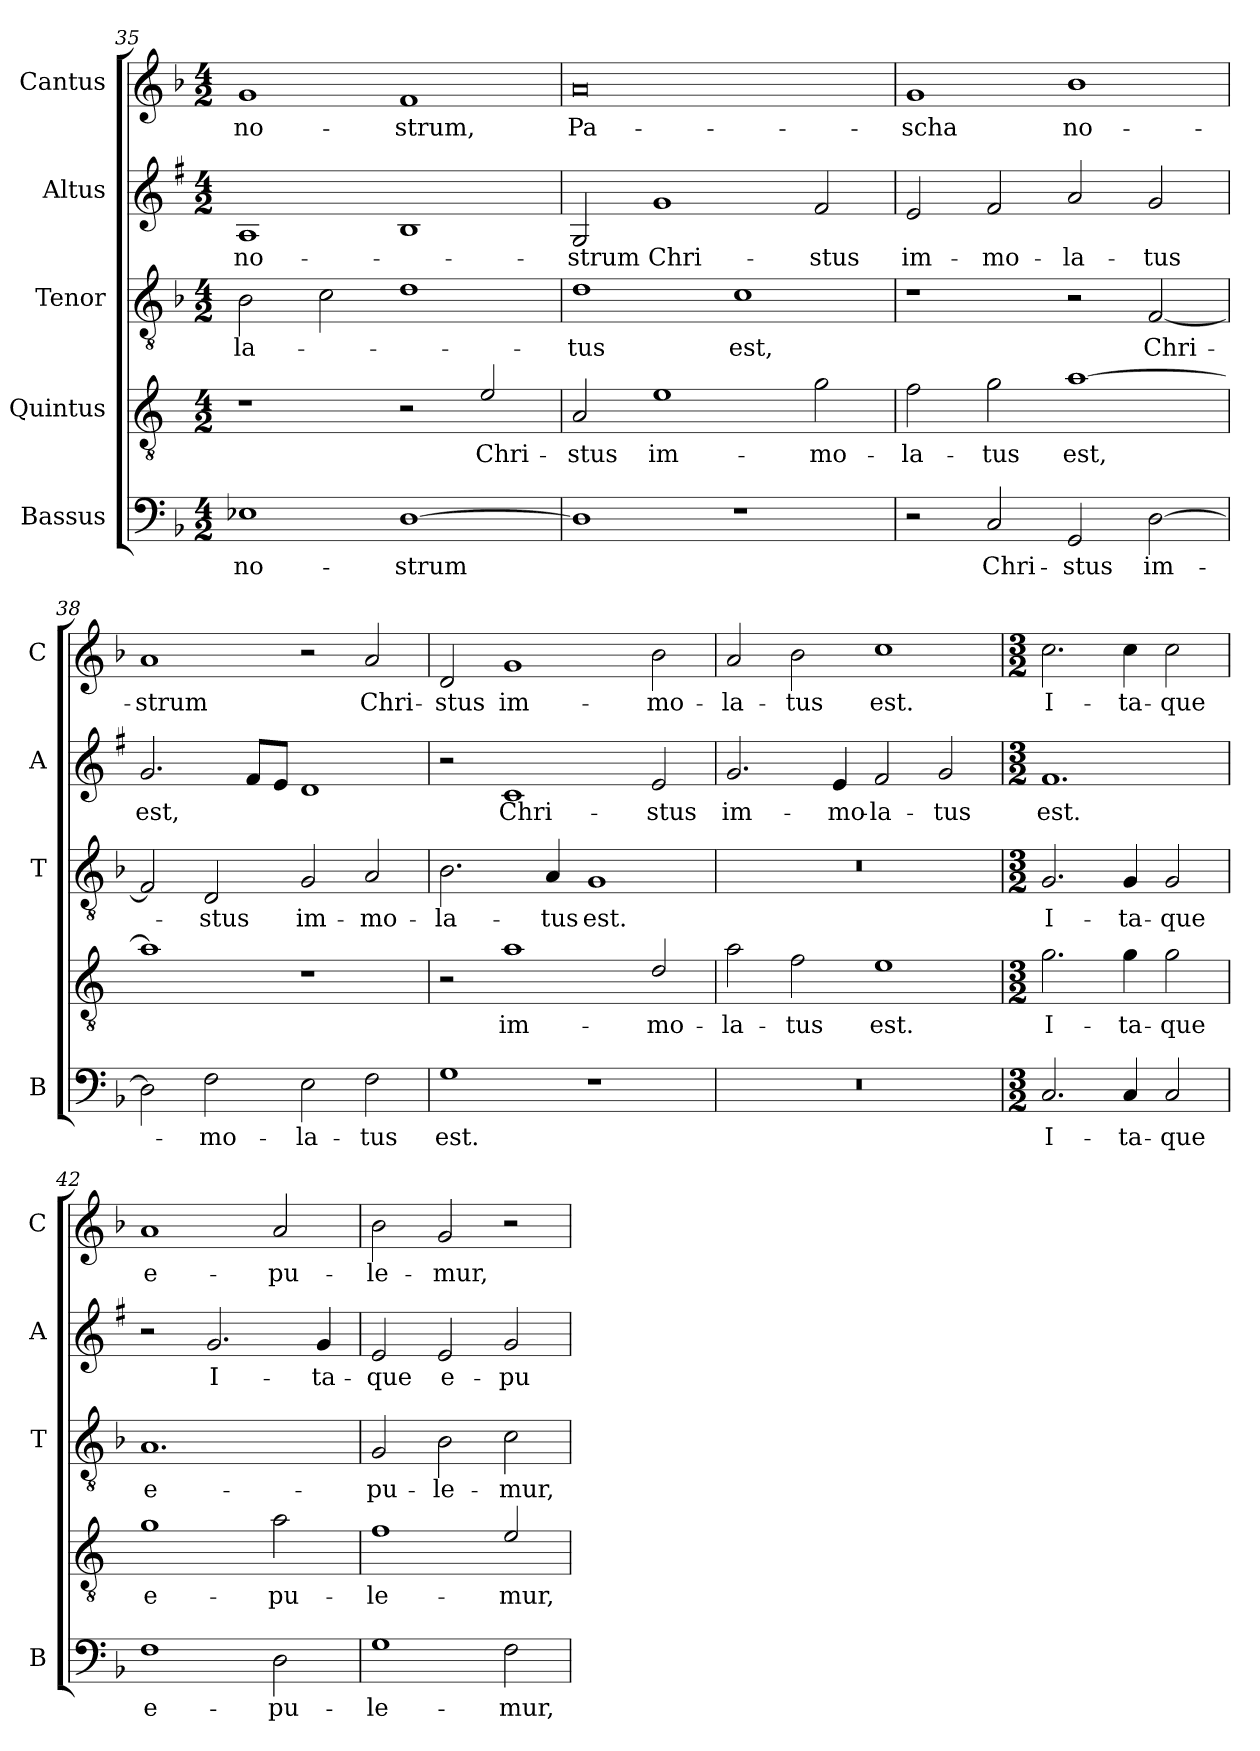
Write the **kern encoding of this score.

**kern	**text	**kern	**text	**kern	**text	**kern	**text	**kern	**text
*part5	*part5	*part4	*part4	*part3	*part3	*part2	*part2	*part1	*part1
*staff5	*staff5	*staff4	*staff4	*staff3	*staff3	*staff2	*staff2	*staff1	*staff1
*I"Bassus	*	*I"Quintus	*	*I"Tenor	*	*I"Altus	*	*I"Cantus	*
*I'B	*	*	*	*I'T	*	*I'A	*	*I'C	*
!!LO:LB:g=z
*clefF4	*	*clefGv2	*	*clefGv2	*	*clefG2	*	*clefG2	*
*	*	*ITrd4c7	*	*	*	*ITrd1c2	*	*	*
*k[b-]	*	*k[b-]	*	*k[b-]	*	*k[b-]	*	*k[b-]	*
*F:	*	*F:	*	*F:	*	*F:	*	*F:	*
*M4/2	*	*M4/2	*	*M4/2	*	*M4/2	*	*M4/2	*
=35	=35	=35	=35	=35	=35	=35	=35	=35	=35
!	!LO:LY:b	!	!	!	!LO:LY:b	!	!LO:LY:b	!	!LO:LY:b
1E-X	no-	1r	.	2B-\	-la-	1G	no-	1g	no-
.	.	.	.	2c\	.	.	.	.	.
!	!LO:LY:b	!	!	!	!	!	!	!	!LO:LY:b
[1D	-strum	2r	.	1d	.	1A	.	1f	-strum,
!	!	!	!LO:LY:b	!	!	!	!	!	!
.	.	2A/	Chri-	.	.	.	.	.	.
=36	=36	=36	=36	=36	=36	=36	=36	=36	=36
!	!	!	!LO:LY:b	!	!LO:LY:b	!	!LO:LY:b	!	!LO:LY:b
1D]	.	2D/	-stus	1d	-tus	2F/	-strum	0a	Pa-
!	!	!	!LO:LY:b	!	!	!	!LO:LY:b	!	!
.	.	1A	im-	.	.	1f	Chri-	.	.
!	!	!	!	!	!LO:LY:b	!	!	!	!
1r	.	.	.	1c	est,	.	.	.	.
!	!	!	!LO:LY:b	!	!	!	!LO:LY:b	!	!
.	.	2c\	-mo-	.	.	2e/	-stus	.	.
=37	=37	=37	=37	=37	=37	=37	=37	=37	=37
!	!	!	!LO:LY:b	!	!	!	!LO:LY:b	!	!LO:LY:b
2r	.	2B-\	-la-	1r	.	2d/	im-	1g	-scha
!	!LO:LY:b	!	!LO:LY:b	!	!	!	!LO:LY:b	!	!
2C/	Chri-	2c\	-tus	.	.	2e/	-mo-	.	.
!	!LO:LY:b	!	!LO:LY:b	!	!	!	!LO:LY:b	!	!LO:LY:b
2GG/	-stus	[1d	est,	2r	.	2g/	-la-	1b-	no-
!	!LO:LY:b	!	!	!	!LO:LY:b	!	!LO:LY:b	!	!
[2D\	im-	.	.	[2F/	Chri-	2f/	-tus	.	.
=38	=38	=38	=38	=38	=38	=38	=38	=38	=38
!	!	!	!	!	!	!	!LO:LY:b	!	!LO:LY:b
2D\]	.	1d]	.	2F/]	.	2.f/	est,	1a	-strum
!	!LO:LY:b	!	!	!	!LO:LY:b	!	!	!	!
2F\	-mo-	.	.	2D/	-stus	.	.	.	.
.	.	.	.	.	.	8e/L	.	.	.
.	.	.	.	.	.	8d/J	.	.	.
!	!LO:LY:b	!	!	!	!LO:LY:b	!	!	!	!
2E\	-la-	1r	.	2G/	im-	1c	.	2r	.
!	!LO:LY:b	!	!	!	!LO:LY:b	!	!	!	!LO:LY:b
2F\	-tus	.	.	2A/	-mo-	.	.	2a/	Chri-
=39	=39	=39	=39	=39	=39	=39	=39	=39	=39
!	!LO:LY:b	!	!	!	!LO:LY:b	!	!	!	!LO:LY:b
1G	est.	2r	.	2.B-\	-la-	2r	.	2d/	-stus
!	!	!	!LO:LY:b	!	!	!	!LO:LY:b	!	!LO:LY:b
.	.	1d	im-	.	.	1B-	Chri-	1g	im-
!	!	!	!	!	!LO:LY:b	!	!	!	!
.	.	.	.	4A/	-tus	.	.	.	.
!	!	!	!	!	!LO:LY:b	!	!	!	!
1r	.	.	.	1G	est.	.	.	.	.
!	!	!	!LO:LY:b	!	!	!	!LO:LY:b	!	!LO:LY:b
.	.	2G/	-mo-	.	.	2d/	-stus	2b-\	-mo-
=40	=40	=40	=40	=40	=40	=40	=40	=40	=40
!	!	!	!LO:LY:b	!	!	!	!LO:LY:b	!	!LO:LY:b
0r	.	2d\	-la-	0r	.	2.f/	im-	2a/	-la-
!	!	!	!LO:LY:b	!	!	!	!	!	!LO:LY:b
.	.	2B-\	-tus	.	.	.	.	2b-\	-tus
!	!	!	!	!	!	!	!LO:LY:b	!	!
.	.	.	.	.	.	4d/	-mo-	.	.
!	!	!	!LO:LY:b	!	!	!	!LO:LY:b	!	!LO:LY:b
.	.	1A	est.	.	.	2e/	-la-	1cc	est.
!	!	!	!	!	!	!	!LO:LY:b	!	!
.	.	.	.	.	.	2f/	-tus	.	.
=41	=41	=41	=41	=41	=41	=41	=41	=41	=41
*M3/2	*	*M3/2	*	*M3/2	*	*M3/2	*	*M3/2	*
!	!LO:LY:b	!	!LO:LY:b	!	!LO:LY:b	!	!LO:LY:b	!	!LO:LY:b
2.C/	I-	2.c\	I-	2.G/	I-	1.e	est.	2.cc\	I-
!	!LO:LY:b	!	!LO:LY:b	!	!LO:LY:b	!	!	!	!LO:LY:b
4C/	-ta-	4c\	-ta-	4G/	-ta-	.	.	4cc\	-ta-
!	!LO:LY:b	!	!LO:LY:b	!	!LO:LY:b	!	!	!	!LO:LY:b
2C/	-que	2c\	-que	2G/	-que	.	.	2cc\	-que
!!LO:PB:g=z
=42	=42	=42	=42	=42	=42	=42	=42	=42	=42
!	!LO:LY:b	!	!LO:LY:b	!	!LO:LY:b	!	!	!	!LO:LY:b
1F	e-	1c	e-	1.A	e-	2r	.	1a	e-
!	!	!	!	!	!	!	!LO:LY:b	!	!
.	.	.	.	.	.	2.f/	I-	.	.
!	!LO:LY:b	!	!LO:LY:b	!	!	!	!	!	!LO:LY:b
2D\	-pu-	2d\	-pu-	.	.	.	.	2a/	-pu-
!	!	!	!	!	!	!	!LO:LY:b	!	!
.	.	.	.	.	.	4f/	-ta-	.	.
=43	=43	=43	=43	=43	=43	=43	=43	=43	=43
!	!LO:LY:b	!	!LO:LY:b	!	!LO:LY:b	!	!LO:LY:b	!	!LO:LY:b
1G	-le-	1B-	-le-	2G/	-pu-	2d/	-que	2b-\	-le-
!	!	!	!	!	!LO:LY:b	!	!LO:LY:b	!	!LO:LY:b
.	.	.	.	2B-\	-le-	2d/	e-	2g/	-mur,
!	!LO:LY:b	!	!LO:LY:b	!	!LO:LY:b	!	!LO:LY:b	!	!
2F\	-mur,	2A/	-mur,	2c\	-mur,	2f/	-pu-	2r	.
=	=	=	=	=	=	=	=	=	=
*-	*-	*-	*-	*-	*-	*-	*-	*-	*-
